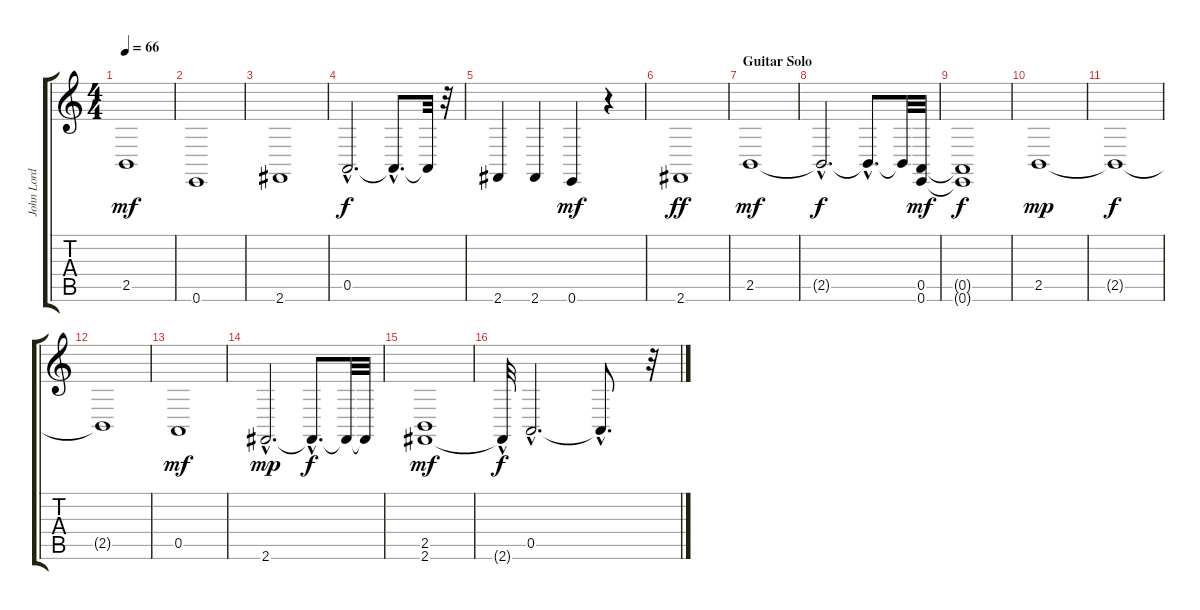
\track ("John Lord" "John Lord") {instrument drawbarorgan}
\staff {score tabs}
\tuning (E4 B3 G3 D3 A2 E2) {hide}
\ts (4 4)
\tempo 66
\clef g2
\ks c
2.5.1{dy mf} |
0.6.1 |
2.6.1 |
0.5{hac}.2{d dy f} 0.5{hac t}.8{d} 0.5{t}.32 r.32 |
2.6.4 2.6.4 0.6.4{dy mf} r.4 |
2.6.1{dy ff} |
\section ("" "Guitar Solo")
2.5.1{dy mf} |
2.5{hac t}.2{d dy f} 2.5{hac t}.8{d} 2.5{t}.32 (0.5 0.6).32{dy mf} |
(0.5{t} 0.6{t}).1{dy f} |
2.5.1{dy mp} |
2.5{t}.1{dy f} |
2.5{t}.1 |
0.5.1{dy mf} |
2.6{hac}.2{d dy mp} 2.6{hac t}.8{d dy f} 2.6{t}.32 2.6{t}.32 |
(2.5 2.6).1{dy mf} |
2.6{hac t}.32{dy f} 0.5{hac}.2{d} 0.5{hac t}.8{d} r.32
